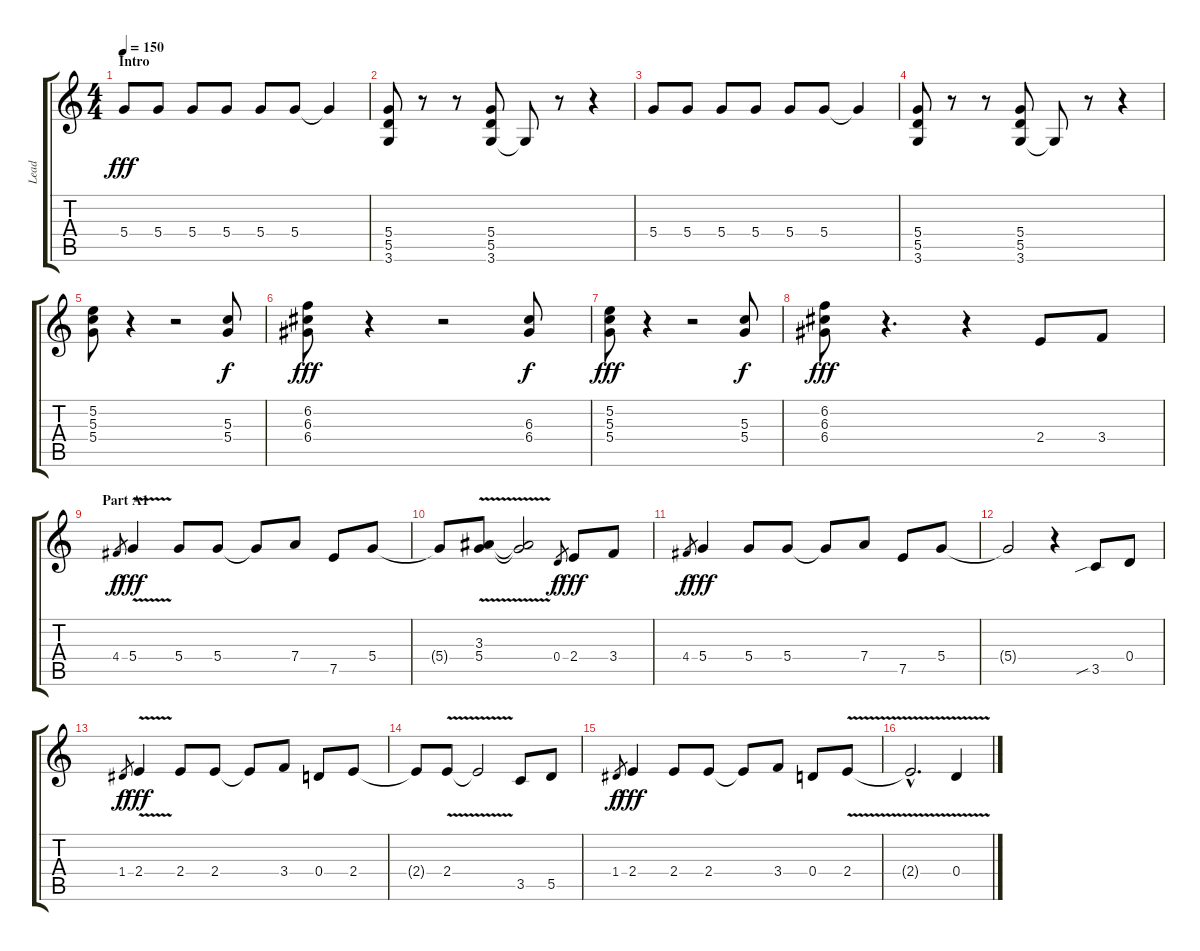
\track ("Lead" "Lead") {instrument acousticguitarnylon}
\staff {score tabs}
\tuning (E4 B3 G3 D3 A2 E2) {hide}
\ts (4 4)
\section ("" "Intro")
\tempo 150
\clef g2
\ks c
5.4.8{dy fff instrument acousticguitarnylon} 5.4.8 5.4.8 5.4.8 5.4.8 5.4.8 5.4{t}.4 |
(5.4 5.5 3.6).8 r.8 r.8 (5.4 5.5 3.6).8 3.6{t}.8 r.8 r.4 |
5.4.8 5.4.8 5.4.8 5.4.8 5.4.8 5.4.8 5.4{t}.4 |
(5.4 5.5 3.6).8 r.8 r.8 (5.4 5.5 3.6).8 3.6{t}.8 r.8 r.4 |
(5.2 5.3 5.4).8 r.4 r.2 (5.3 5.4).8{dy f} |
(6.2 6.3 6.4).8{dy fff} r.4 r.2 (6.3 6.4).8{dy f} |
(5.2 5.3 5.4).8{dy fff} r.4 r.2 (5.3 5.4).8{dy f} |
(6.2 6.3 6.4).8{dy fff} r.4{d} r.4 2.4.8 3.4.8 |
\section ("" "Part A1")
4.4.8{gr dy f} 5.4{v}.4{dy fff} 5.4.8 5.4.8 5.4{t}.8 7.4.8 7.5.8 5.4.8 |
5.4{t}.8 (3.3 5.4{v}).8 (3.3{t} 5.4{t}).2 0.4.8{gr dy f} 2.4.8{dy fff} 3.4.8 |
4.4.8{gr dy f} 5.4.4{dy fff} 5.4.8 5.4.8 5.4{t}.8 7.4.8 7.5.8 5.4.8 |
5.4{t}.2 r.4 3.5{sib}.8 0.4.8 |
1.4.8{gr dy f} 2.4{v}.4{dy fff} 2.4.8 2.4.8 2.4{t}.8 3.4.8 0.4.8 2.4.8 |
2.4{t}.8 2.4{v}.8 2.4{t}.2 3.5.8 5.5.8 |
1.4.8{gr dy f} 2.4.4{dy fff} 2.4.8 2.4.8 2.4{t}.8 3.4.8 0.4.8 2.4{v}.8 |
2.4{hac t}.2{d} 0.4{v}.4
